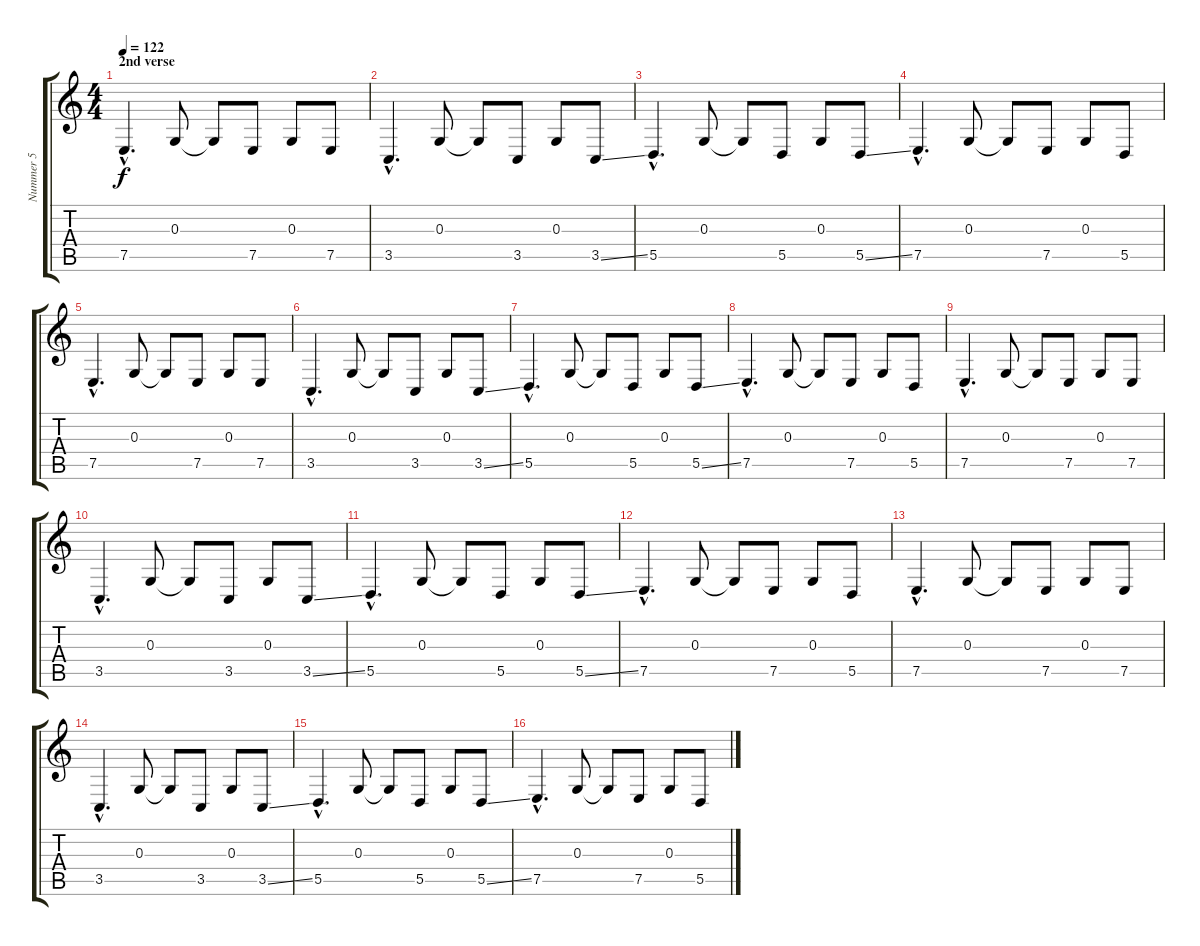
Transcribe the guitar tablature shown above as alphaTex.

\track ("Nummer 5" "Nummer 5") {instrument tuba}
\staff {score tabs}
\tuning (E4 B3 G3 D3 A2 E2) {hide}
\ts (4 4)
\section ("" "2nd verse")
\tempo 122
\clef g2
\ks c
7.5{hac}.4{d dy f} 0.3.8 0.3{t}.8 7.5.8 0.3.8 7.5.8 |
3.5{hac}.4{d} 0.3.8 0.3{t}.8 3.5.8 0.3.8 3.5{ss}.8 |
5.5{hac}.4{d} 0.3.8 0.3{t}.8 5.5.8 0.3.8 5.5{ss}.8 |
7.5{hac}.4{d} 0.3.8 0.3{t}.8 7.5.8 0.3.8 5.5.8 |
7.5{hac}.4{d} 0.3.8 0.3{t}.8 7.5.8 0.3.8 7.5.8 |
3.5{hac}.4{d} 0.3.8 0.3{t}.8 3.5.8 0.3.8 3.5{ss}.8 |
5.5{hac}.4{d} 0.3.8 0.3{t}.8 5.5.8 0.3.8 5.5{ss}.8 |
7.5{hac}.4{d} 0.3.8 0.3{t}.8 7.5.8 0.3.8 5.5.8 |
7.5{hac}.4{d} 0.3.8 0.3{t}.8 7.5.8 0.3.8 7.5.8 |
3.5{hac}.4{d} 0.3.8 0.3{t}.8 3.5.8 0.3.8 3.5{ss}.8 |
5.5{hac}.4{d} 0.3.8 0.3{t}.8 5.5.8 0.3.8 5.5{ss}.8 |
7.5{hac}.4{d} 0.3.8 0.3{t}.8 7.5.8 0.3.8 5.5.8 |
7.5{hac}.4{d} 0.3.8 0.3{t}.8 7.5.8 0.3.8 7.5.8 |
3.5{hac}.4{d} 0.3.8 0.3{t}.8 3.5.8 0.3.8 3.5{ss}.8 |
5.5{hac}.4{d} 0.3.8 0.3{t}.8 5.5.8 0.3.8 5.5{ss}.8 |
7.5{hac}.4{d} 0.3.8 0.3{t}.8 7.5.8 0.3.8 5.5.8
